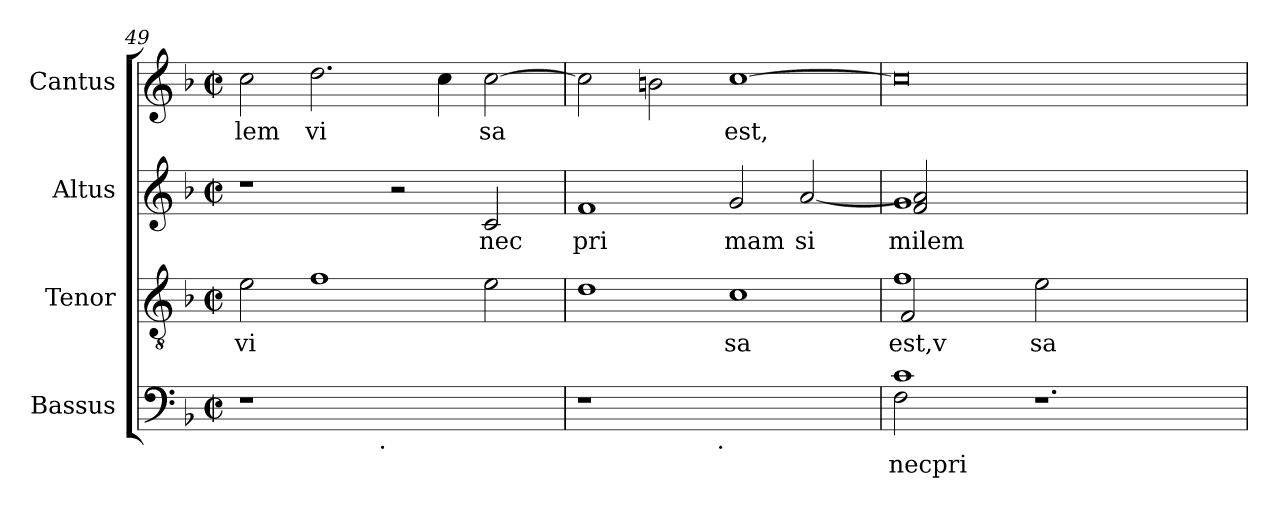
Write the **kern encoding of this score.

**kern	**text	**kern	**text	**kern	**text	**kern	**text
*part4	*part4	*part3	*part3	*part2	*part2	*part1	*part1
*staff4	*staff4	*staff3	*staff3	*staff2	*staff2	*staff1	*staff1
*I"Bassus	*	*I"Tenor	*	*I"Altus	*	*I"Cantus	*
*clefF4	*	*clefGv2	*	*clefG2	*	*clefG2	*
*k[b-]	*	*k[b-]	*	*k[b-]	*	*k[b-]	*
*F:	*	*F:	*	*F:	*	*F:	*
*M2/2	*	*M2/2	*	*M2/2	*	*M2/2	*
*met(c|)	*	*met(c|)	*	*met(c|)	*	*met(c|)	*
=49	=49	=49	=49	=49	=49	=49	=49
!	!	!	!LO:LY:b:cj	!	!	!	!LO:LY:b:cj
*^	*	*	*	*	*	*	*
1r	2ryy	.	2e\	vi-	1r	.	2cc\	lem
!	!	!	!	!LO:LY:b:cj	!	!	!	!LO:LY:b:cj
.	4...ryy	.	1f	--	.	.	2.dd\	vi
!	!LO:TX:b:t=.	!	!	!	!	!	!	!
.	1ryy	.	.	.	.	.	.	.
1ryy	.	.	.	.	2r	.	.	.
!	!	!	!	!	!	!	!	!LO:LY:b:cj
.	.	.	.	.	.	.	4cc\	.
!	!	!	!	!LO:LY:b:cj	!	!LO:LY:b:cj	!	!LO:LY:b:cj
.	.	.	2e\	--	2c/	nec	[>2cc\	sa
.	32ryy	.	.	.	.	.	.	.
=50	=50	=50	=50	=50	=50	=50	=50	=50
!	!	!	!	!LO:LY:b:cj	!	!LO:LY:b:cj	!	!LO:LY:b:cj
1r	2ryy	.	1d	--	1f	pri	2cc\]	.
!	!	!	!	!	!	!	!	!LO:LY:b:cj
.	4...ryy	.	.	.	.	.	2b\	.
!	!LO:TX:b:t=.	!	!	!	!	!	!	!
.	1ryy	.	.	.	.	.	.	.
!	!	!	!	!LO:LY:b:cj	!	!LO:LY:b:cj	!	!LO:LY:b:cj
1ryy	.	.	1c	-sa	2g/	mam	[>1cc	est,
!	!	!	!	!	!	!LO:LY:b:cj	!	!
.	.	.	.	.	[<2a/	si	.	.
.	32ryy	.	.	.	.	.	.	.
=51	=51	=51	=51	=51	=51	=51	=51	=51
!	!	!LO:LY:b:cj	!	!LO:LY:b:cj	!	!LO:LY:b:cj	!	!LO:LY:b:cj
*	*	*	*^	*	*^	*	*	*
1c	2F\	necpri	1f	2F/	est,v	1g	2a/] 2f/	milem	0cc]	.
.	0ryy	.	.	1ryy	.	.	1.ryy	.	.	.
!	!	!	!	!	!LO:LY:b:cj	!	!	!	!	!
1.r	.	.	2e\	.	sa	1.ryy	.	.	.	.
.	.	.	1ryy	1ryy	.	.	.	.	.	.
.	.	.	.	.	.	.	2ryy	.	2ryy	.
*v	*v	*	*	*	*	*v	*v	*	*	*
*	*	*v	*v	*	*	*	*	*
=	=	=	=	=	=	=	=
*-	*-	*-	*-	*-	*-	*-	*-
